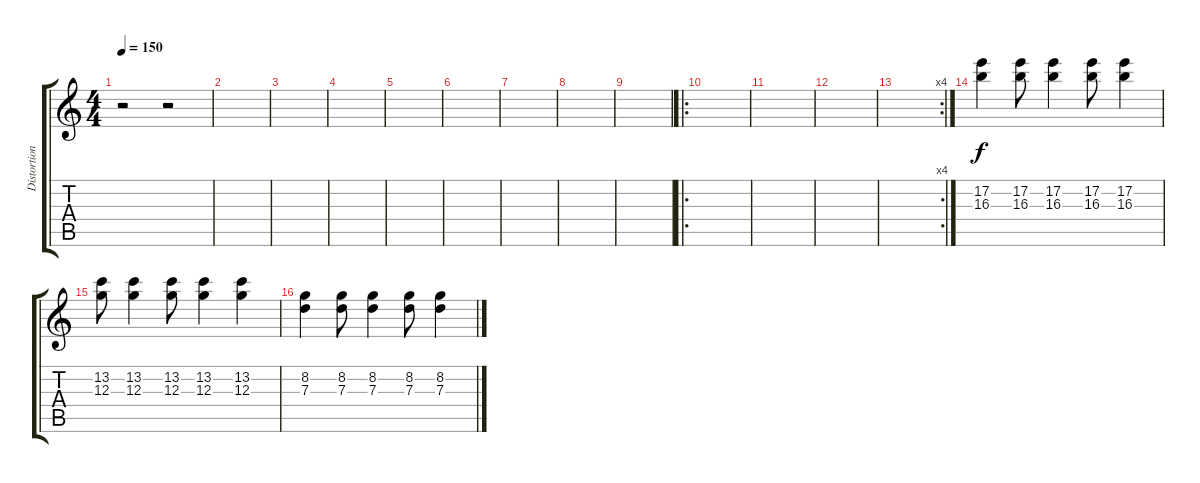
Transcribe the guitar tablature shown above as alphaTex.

\track ("Distortion" "Distortion") {instrument overdrivenguitar}
\staff {score tabs}
\tuning (E4 B3 G3 D3 A2 E2) {hide}
\ts (4 4)
\tempo 150
\clef g2
\ks c
r.2{dy f} r.2 |
|
|
|
|
|
|
|
|
\ro
|
|
|
\rc 4
|
(17.2 16.3).4 (17.2 16.3).8 (17.2 16.3).4 (17.2 16.3).8 (17.2 16.3).4 |
(13.2 12.3).8 (13.2 12.3).4 (13.2 12.3).8 (13.2 12.3).4 (13.2 12.3).4 |
(8.2 7.3).4 (8.2 7.3).8 (8.2 7.3).4 (8.2 7.3).8 (8.2 7.3).4
